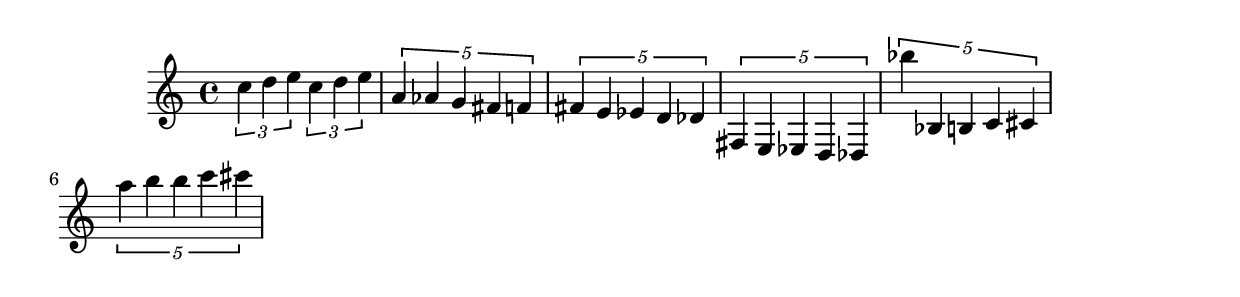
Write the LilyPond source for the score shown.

\header {

    texidoc = "Tuplet brackets stay clear of the staff. The
slope is determined by the graphical characteristic of the notes, but
if the musical pattern does not follow graphical slope, then the
bracket is horizontal

The bracket direction is determined by the dominating stem direction.
 
"

}

\layout {
  ragged-right = ##t 
}

\version "2.7.32"

\new Voice {
  \relative c'' {
    \times 2/3 { c4 d e}
    \times 2/3 { c4 d e}
  }
  
  \relative c' {
    \times 4/5 { a'4 as g fis f }
    \times 4/5 { fis4 e es d des }
    \times 4/5 { fis,4 e es d des }
    \times 4/5 { bes'''4 bes,, b c cis }
    \times 4/5 { a''4 b b c cis }
  }
}

